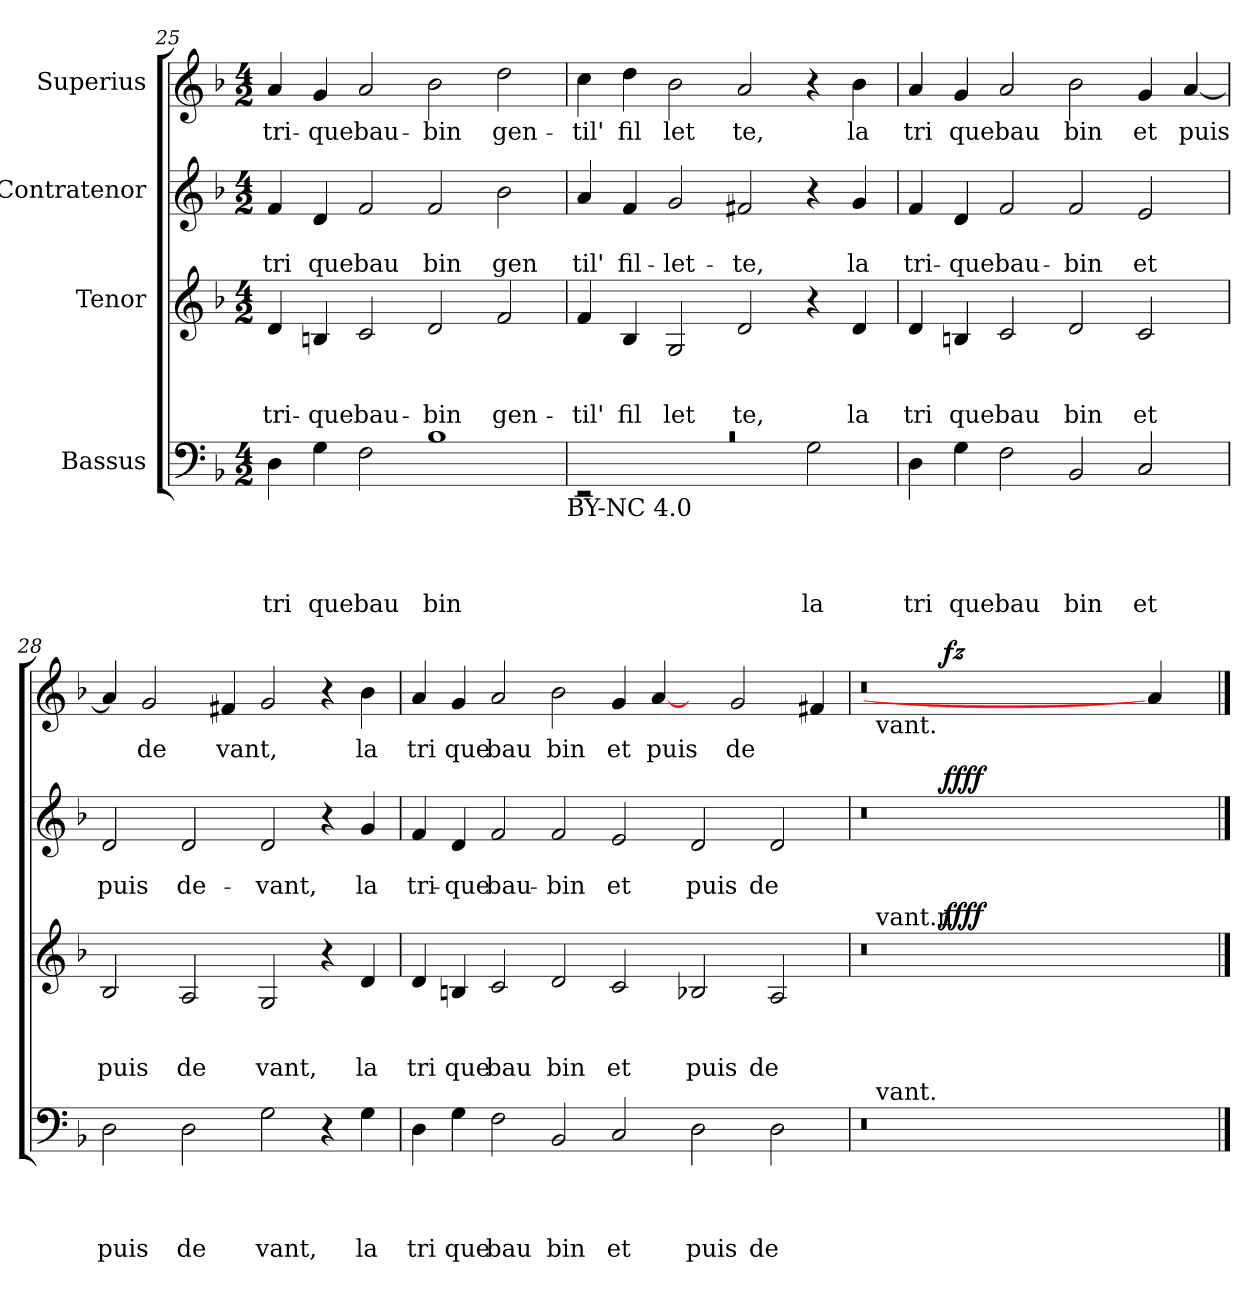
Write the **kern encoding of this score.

**kern	**text	**text	**text	**text	**kern	**text	**text	**text	**dynam	**kern	**text	**text	**dynam	**kern	**text	**dynam
*part4	*part4	*part4	*part4	*part4	*part3	*part3	*part3	*part3	*part3	*part2	*part2	*part2	*part2	*part1	*part1	*part1
*staff4	*staff4	*staff4	*staff4	*staff4	*staff3	*staff3	*staff3	*staff3	*staff3	*staff2	*staff2	*staff2	*staff2	*staff1	*staff1	*staff1
*I"Bassus	*	*	*	*	*I"Tenor	*	*	*	*	*I"Contratenor	*	*	*	*I"Superius	*	*
*clefF4	*	*	*	*	*clefG2	*	*	*	*	*clefG2	*	*	*	*clefG2	*	*
*k[b-]	*	*	*	*	*k[b-]	*	*	*	*	*k[b-]	*	*	*	*k[b-]	*	*
*F:	*	*	*	*	*F:	*	*	*	*	*F:	*	*	*	*F:	*	*
*M4/2	*	*	*	*	*M4/2	*	*	*	*	*M4/2	*	*	*	*M4/2	*	*
=25	=25	=25	=25	=25	=25	=25	=25	=25	=25	=25	=25	=25	=25	=25	=25	=25
!	!	!	!	!LO:LY:b	!	!	!	!LO:LY:b	!	!	!	!LO:LY:b	!	!	!LO:LY:b	!
4D\	.	.	.	tri	4d/	.	.	tri-	.	4f/	.	tri	.	4a/	tri-	.
!	!	!	!	!LO:LY:b	!	!	!	!LO:LY:b	!	!	!	!LO:LY:b	!	!	!LO:LY:b	!
4G\	.	.	.	que	4Bn/	.	.	-que	.	4d/	.	que	.	4g/	-que	.
!	!	!	!	!LO:LY:b	!	!	!	!LO:LY:b	!	!	!	!LO:LY:b	!	!	!LO:LY:b	!
2F\	.	.	.	bau	2c/	.	.	bau-	.	2f/	.	bau	.	2a/	bau-	.
!	!	!	!	!LO:LY:b	!	!	!	!LO:LY:b	!	!	!	!LO:LY:b	!	!	!LO:LY:b	!
1B-	.	.	.	bin	2d/	.	.	-bin	.	2f/	.	bin	.	2b-\	-bin	.
!	!	!	!	!	!	!	!	!LO:LY:b	!	!	!	!LO:LY:b	!	!	!LO:LY:b	!
.	.	.	.	.	2f/	.	.	gen-	.	2b-\	.	gen	.	2dd\	gen-	.
!LO:TX:b:t=BY-NC 4.0	!	!	!	!	!	!	!	!	!	!	!	!	!	!	!	!
!!LO:PB:g=z
=26	=26	=26	=26	=26	=26	=26	=26	=26	=26	=26	=26	=26	=26	=26	=26	=26
!LO:N:vis=1	!	!	!	!	!	!	!	!LO:LY:b	!	!	!	!LO:LY:b	!	!	!LO:LY:b	!
*^	*	*	*	*	*	*	*	*	*	*	*	*	*	*	*	*
0rc	2rEE	.	.	.	.	4f/	.	.	-til'	.	4a/	.	til'	.	4cc\	-til'	.
!	!	!	!	!	!	!	!	!	!LO:LY:b	!	!	!	!LO:LY:b	!	!	!LO:LY:b	!
.	.	.	.	.	.	4B-/	.	.	fil	.	4f/	.	fil-	.	4dd\	fil	.
!	!	!	!	!	!	!	!	!	!LO:LY:b	!	!	!	!LO:LY:b	!	!	!LO:LY:b	!
.	1ryy	.	.	.	.	2G/	.	.	let	.	2g/	.	-let-	.	2b-\	let	.
!	!	!	!	!	!	!	!	!	!LO:LY:b	!	!	!	!LO:LY:b	!	!	!LO:LY:b	!
.	.	.	.	.	.	2d/	.	.	te,	.	2f#X/	.	-te,	.	2a/	te,	.
!	!	!	!	!	!LO:LY:b	!	!	!	!	!	!	!	!	!	!	!	!
.	2G\	.	.	.	la	4r	.	.	.	.	4r	.	.	.	4r	.	.
!	!	!	!	!	!	!	!	!	!LO:LY:b	!	!	!	!LO:LY:b	!	!	!LO:LY:b	!
.	.	.	.	.	.	4d/	.	.	la	.	4g/	.	la	.	4b-\	la	.
*v	*v	*	*	*	*	*	*	*	*	*	*	*	*	*	*	*	*
=27	=27	=27	=27	=27	=27	=27	=27	=27	=27	=27	=27	=27	=27	=27	=27	=27
!	!	!	!	!LO:LY:b	!	!	!	!LO:LY:b	!	!	!	!LO:LY:b	!	!	!LO:LY:b	!
4D\	.	.	.	tri	4d/	.	.	tri	.	4f/	.	tri-	.	4a/	tri	.
!	!	!	!	!LO:LY:b	!	!	!	!LO:LY:b	!	!	!	!LO:LY:b	!	!	!LO:LY:b	!
4G\	.	.	.	que	4Bn/	.	.	que	.	4d/	.	-que	.	4g/	que	.
!	!	!	!	!LO:LY:b	!	!	!	!LO:LY:b	!	!	!	!LO:LY:b	!	!	!LO:LY:b	!
2F\	.	.	.	bau	2c/	.	.	bau	.	2f/	.	bau-	.	2a/	bau	.
!	!	!	!	!LO:LY:b	!	!	!	!LO:LY:b	!	!	!	!LO:LY:b	!	!	!LO:LY:b	!
2BB-/	.	.	.	bin	2d/	.	.	bin	.	2f/	.	-bin	.	2b-\	bin	.
!	!	!	!	!LO:LY:b	!	!	!	!LO:LY:b	!	!	!	!LO:LY:b	!	!	!LO:LY:b	!
2C/	.	.	.	et	2c/	.	.	et	.	2e/	.	et	.	4g/	et	.
!	!	!	!	!	!	!	!	!	!	!	!	!	!	!	!LO:LY:b	!
.	.	.	.	.	.	.	.	.	.	.	.	.	.	[<4a/	puis	.
=28	=28	=28	=28	=28	=28	=28	=28	=28	=28	=28	=28	=28	=28	=28	=28	=28
!	!	!	!	!LO:LY:b	!	!	!	!LO:LY:b	!	!	!	!LO:LY:b	!	!	!	!
2D\	.	.	.	puis	2B-/	.	.	puis	.	2d/	.	puis	.	4a/]	.	.
!	!	!	!	!	!	!	!	!	!	!	!	!	!	!	!LO:LY:b	!
.	.	.	.	.	.	.	.	.	.	.	.	.	.	2g/	de	.
!	!	!	!	!LO:LY:b	!	!	!	!LO:LY:b	!	!	!	!LO:LY:b	!	!	!	!
2D\	.	.	.	de	2A/	.	.	de	.	2d/	.	de-	.	.	.	.
!	!	!	!	!	!	!	!	!	!	!	!	!	!	!	!LO:LY:b	!
.	.	.	.	.	.	.	.	.	.	.	.	.	.	4f#/	vant,	.
!	!	!	!	!LO:LY:b	!	!	!	!LO:LY:b	!	!	!	!LO:LY:b	!	!	!	!
2G\	.	.	.	vant,	2G/	.	.	vant,	.	2d/	.	-vant,	.	2g/	.	.
4r	.	.	.	.	4r	.	.	.	.	4r	.	.	.	4r	.	.
!	!	!	!	!LO:LY:b	!	!	!	!LO:LY:b	!	!	!	!LO:LY:b	!	!	!LO:LY:b	!
4G\	.	.	.	la	4d/	.	.	la	.	4g/	.	la	.	4b-\	la	.
=29	=29	=29	=29	=29	=29	=29	=29	=29	=29	=29	=29	=29	=29	=29	=29	=29
!	!	!	!	!LO:LY:b	!	!	!	!LO:LY:b	!	!	!	!LO:LY:b	!	!	!LO:LY:b	!
4D\	.	.	.	tri	4d/	.	.	tri	.	4f/	.	tri-	.	4a</	tri	.
!	!	!	!	!LO:LY:b	!	!	!	!LO:LY:b	!	!	!	!LO:LY:b	!	!	!LO:LY:b	!
4G\	.	.	.	que	4Bn/	.	.	que	.	4d/	.	-que	.	4g/	que	.
!	!	!	!	!LO:LY:b	!	!	!	!LO:LY:b	!	!	!	!LO:LY:b	!	!	!LO:LY:b	!
2F\	.	.	.	bau	2c/	.	.	bau	.	2f/	.	bau-	.	2a/	bau	.
!	!	!	!	!LO:LY:b	!	!	!	!LO:LY:b	!	!	!	!LO:LY:b	!	!	!LO:LY:b	!
2BB-/	.	.	.	bin	2d/	.	.	bin	.	2f/	.	-bin	.	2b-\	bin	.
!	!	!	!	!LO:LY:b	!	!	!	!LO:LY:b	!	!	!	!LO:LY:b	!	!	!LO:LY:b	!
2C/	.	.	.	et	2c/	.	.	et	.	2e/	.	et	.	4g/	et	.
!	!	!	!	!	!	!	!	!	!	!	!	!	!	!	!LO:LY:b	!
.	.	.	.	.	.	.	.	.	.	.	.	.	.	[4a/	puis	.
!	!	!	!	!LO:LY:b	!	!	!	!LO:LY:b	!	!	!	!LO:LY:b	!	!	!	!
2D\	.	.	.	puis	2B-X/	.	.	puis	.	2d/	.	puis	.	4ryy	.	.
!	!	!	!	!	!	!	!	!	!	!	!	!	!	!	!LO:LY:b	!
.	.	.	.	.	.	.	.	.	.	.	.	.	.	2g/	de	.
!	!	!	!	!LO:LY:b	!	!	!	!LO:LY:b	!	!	!	!LO:LY:b	!	!	!	!
2D\	.	.	.	de	2A/	.	.	de	.	2d/	.	de-	.	.	.	.
.	.	.	.	.	.	.	.	.	.	.	.	.	.	4f#/	.	.
=30	=30	=30	=30	=30	=30	=30	=30	=30	=30	=30	=30	=30	=30	=30	=30	=30
*^	*	*	*	*	*^	*	*	*	*	*^	*	*	*	*^	*	*
*	*	*	*	*	*	*	*^	*	*	*	*	*	*	*	*	*	*	*^	*	*
0r	32.ryy	.	.	.	.	0r	4ryy	32.ryy	.	.	.	.	0r	4ryy	.	.	.	0r	4ryy	32.ryy	.	.
!	!	!	!	!	!	!	!	!	!	!	!	!	!	!	!	!	!	!	!	!LO:TX:b:t=vant.	!	!
!	!	!	!	!	!	!	!	!LO:TX:a:t=vant.n	!	!	!	!	!	!	!	!	!	!	!	!	!	!
!	!LO:TX:a:t=vant.	!	!	!	!	!	!	!	!	!	!	!	!	!	!	!	!	!	!	!	!	!
.	1ryy	.	.	.	.	.	.	1ryy	.	.	.	.	.	.	.	.	.	.	.	1ryy	.	.
.	.	.	.	.	.	.	8ryy	.	.	.	.	.	.	8ryy	.	.	.	.	8ryy	.	.	.
.	.	.	.	.	.	.	64ryy	.	.	.	.	.	.	64ryy	.	.	.	.	64ryy	.	.	.
!	!	!	!	!	!	!	!	!	!	!	!	!LO:DY:b	!	!	!	!	!LO:DY:b	!	!	!	!	!LO:DY:b
.	.	.	.	.	.	.	1ryy	.	.	.	.	ffff	.	1ryy	.	.	ffff	.	1ryy	.	.	fz
.	1ryy	.	.	.	.	.	.	1ryy	.	.	.	.	.	.	.	.	.	.	.	1ryy	.	.
.	.	.	.	.	.	.	2ryy	.	.	.	.	.	.	2ryy	.	.	.	.	2ryy	.	.	.
.	.	.	.	.	.	.	4ryy	.	.	.	.	.	.	4ryy	.	.	.	.	4ryy	.	.	.
4ryy	.	.	.	.	.	4ryy	.	.	.	.	.	.	4ryy	.	.	.	.	4a/]	.	.	.	.
.	8ryy	.	.	.	.	.	.	8ryy	.	.	.	.	.	.	.	.	.	.	.	8ryy	.	.
.	.	.	.	.	.	.	16..ryy	.	.	.	.	.	.	16..ryy	.	.	.	.	16..ryy	.	.	.
.	16ryy	.	.	.	.	.	.	16ryy	.	.	.	.	.	.	.	.	.	.	.	16ryy	.	.
.	64ryy	.	.	.	.	.	.	64ryy	.	.	.	.	.	.	.	.	.	.	.	64ryy	.	.
*v	*v	*	*	*	*	*	*	*	*	*	*	*	*v	*v	*	*	*	*v	*v	*v	*	*
*	*	*	*	*	*v	*v	*v	*	*	*	*	*	*	*	*	*	*	*
==	==	==	==	==	==	==	==	==	==	==	==	==	==	==	==	==
*-	*-	*-	*-	*-	*-	*-	*-	*-	*-	*-	*-	*-	*-	*-	*-	*-
